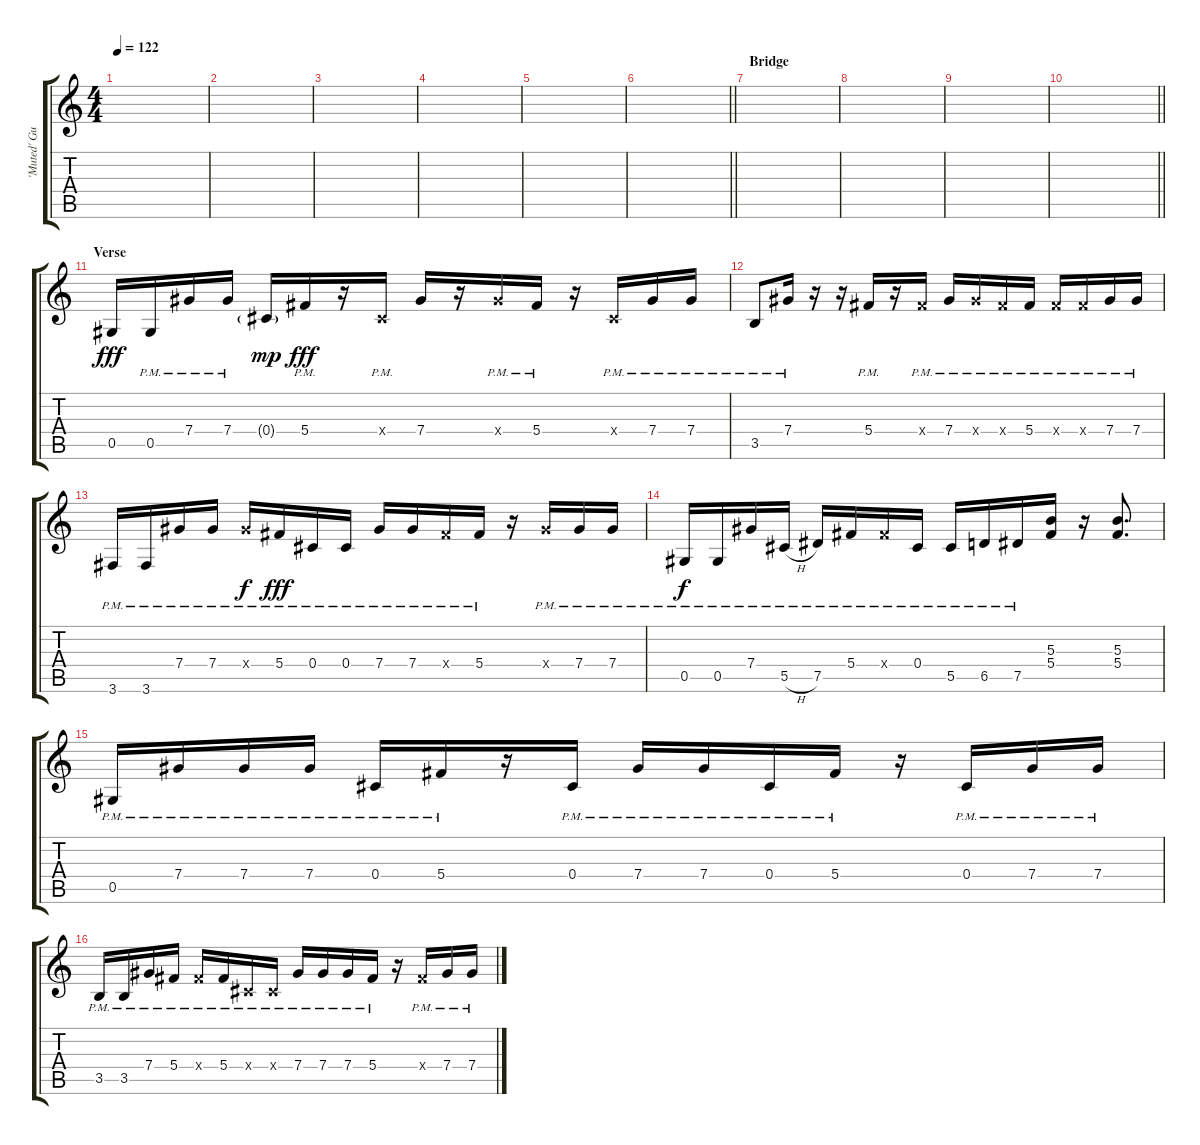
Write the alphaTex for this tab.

\track ("'Muted' Guitar" "'Muted' Gu") {instrument distortionguitar}
\staff {score tabs}
\tuning (Eb4 Bb3 Gb3 Db3 Ab2 Eb2) {hide}
\ts (4 4)
\tempo 122
\clef g2
\ks c
|
|
|
|
|
\barLineRight lightlight
|
\section ("" "Bridge")
|
|
|
\barLineRight lightlight
|
\section ("" "Verse")
0.5.16{dy fff} 0.5{pm}.16 7.4{pm}.16 7.4{pm}.16 0.4{g}.16{dy mp} 5.4{pm}.16{dy fff} r.16 0.4{pm x}.16 7.4.16 r.16 7.4{pm x}.16 5.4{pm}.16 r.16 0.4{pm x}.16 7.4{pm}.16 7.4{pm}.16 |
3.5{pm}.8 7.4{pm}.16 r.16 r.16 5.4{pm}.16 r.16 5.4{pm x}.16 7.4{pm}.16 7.4{pm x}.16 5.4{pm x}.16 5.4{pm}.16 5.4{pm x}.16 5.4{pm x}.16 7.4{pm}.16 7.4{pm}.16 |
3.6{pm}.16 3.6{pm}.16 7.4{pm}.16 7.4{pm}.16 7.4{pm x}.16{dy f} 5.4{pm}.16{dy fff} 0.4{pm}.16 0.4{pm}.16 7.4{pm}.16 7.4{pm}.16 5.4{pm x}.16 5.4{pm}.16 r.16 7.4{pm x}.16 7.4{pm}.16 7.4{pm}.16 |
0.5{pm}.16{dy f} 0.5{pm}.16 7.4{pm}.16 5.5{h pm}.16 7.5{pm}.16 5.4{pm}.16 5.4{pm x}.16 0.4{pm}.16 5.5{pm}.16 6.5{pm}.16 7.5{pm}.16 (5.3 5.4).16 r.16 (5.3 5.4).8{d} |
0.5{pm}.16 7.4{pm}.16 7.4{pm}.16 7.4{pm}.16 0.4{pm}.16 5.4{pm}.16 r.16 0.4{pm}.16 7.4{pm}.16 7.4{pm}.16 0.4{pm}.16 5.4{pm}.16 r.16 0.4{pm}.16 7.4{pm}.16 7.4{pm}.16 |
3.5{pm}.16 3.5{pm}.16 7.4{pm}.16 5.4{pm}.16 5.4{pm x}.16 5.4{pm}.16 0.4{pm x}.16 0.4{pm x}.16 7.4{pm}.16 7.4{pm}.16 7.4{pm}.16 5.4{pm}.16 r.16 5.4{pm x}.16 7.4{pm}.16 7.4{pm}.16
